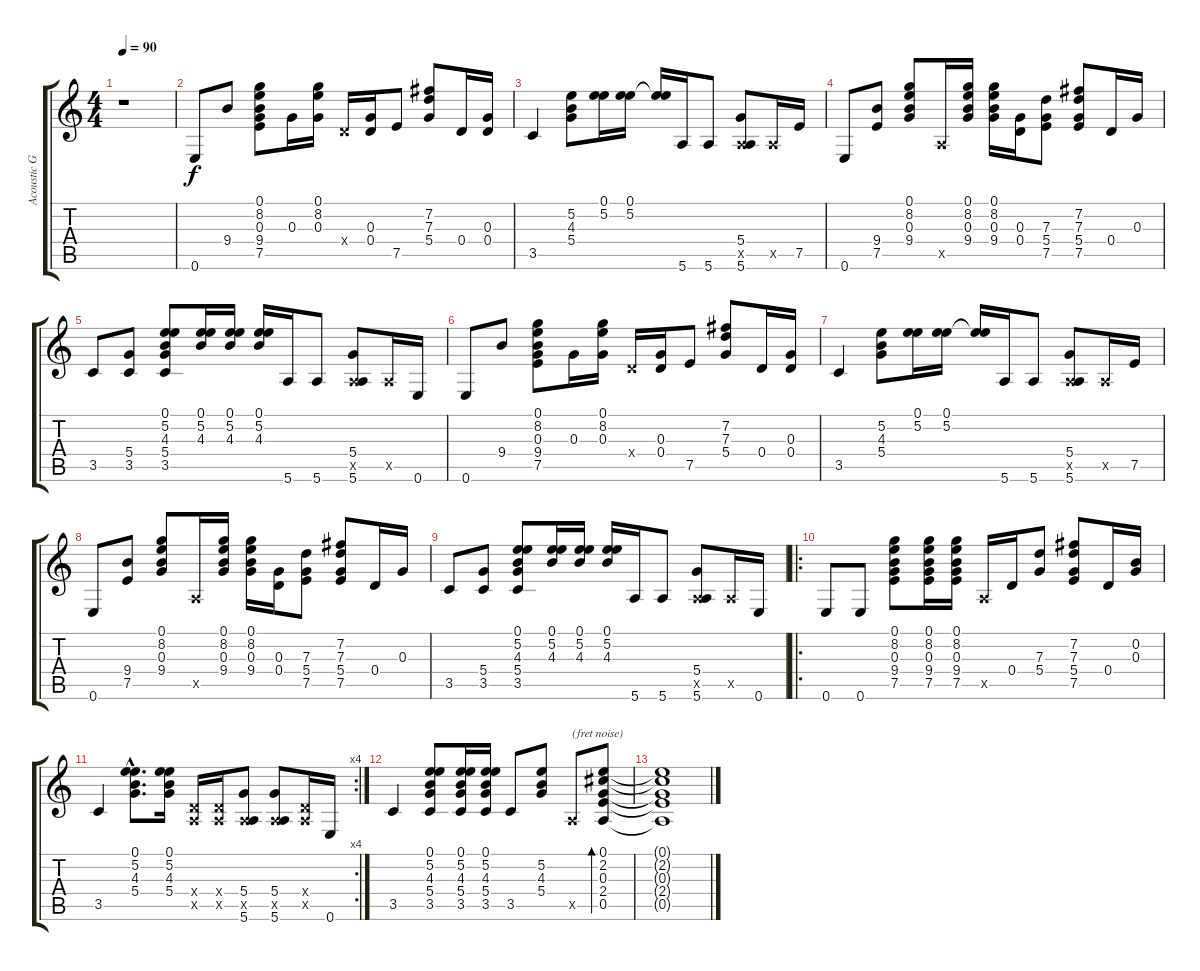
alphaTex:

\track ("Acoustic Gtr." "Acoustic G") {instrument acousticguitarsteel}
\staff {score tabs}
\tuning (E4 B3 G3 D3 A2 E2) {hide}
\ts (4 4)
\tempo 90
\clef g2
\ks c
r.1{dy f} |
0.6.8 9.4.8 (0.1 8.2 0.3 9.4 7.5).8 0.3.16 (0.1 8.2 0.3).16 0.4{x}.16 (0.3 0.4).16 7.5.8 (7.2 7.3 5.4).8 0.4.16 (0.3 0.4).16 |
3.5.4 (5.2 4.3 5.4).8 (0.1 5.2).16 (0.1 5.2).16 (0.1{t} 5.2{t}).16 5.6.16 5.6.8 (5.4 0.5{x} 5.6).8 0.5{x}.16 7.5.16 |
0.6.8 (9.4 7.5).8 (0.1 8.2 0.3 9.4).8 0.5{x}.16 (0.1 8.2 0.3 9.4).16 (0.1 8.2 0.3 9.4).16 (0.3 0.4).16 (7.3 5.4 7.5).8 (7.2 7.3 5.4 7.5).8 0.4.16 0.3.16 |
3.5.8 (5.4 3.5).8 (0.1 5.2 4.3 5.4 3.5).8 (0.1 5.2 4.3).16 (0.1 5.2 4.3).16 (0.1 5.2 4.3).16 5.6.16 5.6.8 (5.4 0.5{x} 5.6).8 0.5{x}.16 0.6.16 |
0.6.8 9.4.8 (0.1 8.2 0.3 9.4 7.5).8 0.3.16 (0.1 8.2 0.3).16 0.4{x}.16 (0.3 0.4).16 7.5.8 (7.2 7.3 5.4).8 0.4.16 (0.3 0.4).16 |
3.5.4 (5.2 4.3 5.4).8 (0.1 5.2).16 (0.1 5.2).16 (0.1{t} 5.2{t}).16 5.6.16 5.6.8 (5.4 0.5{x} 5.6).8 0.5{x}.16 7.5.16 |
0.6.8 (9.4 7.5).8 (0.1 8.2 0.3 9.4).8 0.5{x}.16 (0.1 8.2 0.3 9.4).16 (0.1 8.2 0.3 9.4).16 (0.3 0.4).16 (7.3 5.4 7.5).8 (7.2 7.3 5.4 7.5).8 0.4.16 0.3.16 |
3.5.8 (5.4 3.5).8 (0.1 5.2 4.3 5.4 3.5).8 (0.1 5.2 4.3).16 (0.1 5.2 4.3).16 (0.1 5.2 4.3).16 5.6.16 5.6.8 (5.4 0.5{x} 5.6).8 0.5{x}.16 0.6.16 |
\ro
0.6.8 0.6.8 (0.1 8.2 0.3 9.4 7.5).8 (0.1 8.2 0.3 9.4 7.5).16 (0.1 8.2 0.3 9.4 7.5).16 0.5{x}.16 0.4.16 (7.3 5.4).8 (7.2 7.3 5.4 7.5).8 0.4.16 (0.2 0.3).16 |
\rc 4
3.5.4 (0.1{hac} 5.2{hac} 4.3{hac} 5.4{hac}).8{d} (0.1 5.2 4.3 5.4).16 (0.4{x} 0.5{x}).16 (0.4{x} 0.5{x}).16 (5.4 0.5{x} 5.6).8 (5.4 0.5{x} 5.6).8 (0.4{x} 0.5{x}).16 0.6.16 |
3.5.4 (0.1 5.2 4.3 5.4 3.5).8 (0.1 5.2 4.3 5.4 3.5).16 (0.1 5.2 4.3 5.4 3.5).16 3.5.8 (5.2 4.3 5.4).8 0.5{x}.8{txt "(fret noise)"} (0.1 2.2 0.3 2.4 0.5).8{bd 60} |
(0.1{t} 2.2{t} 0.3{t} 2.4{t} 0.5{t}).1
